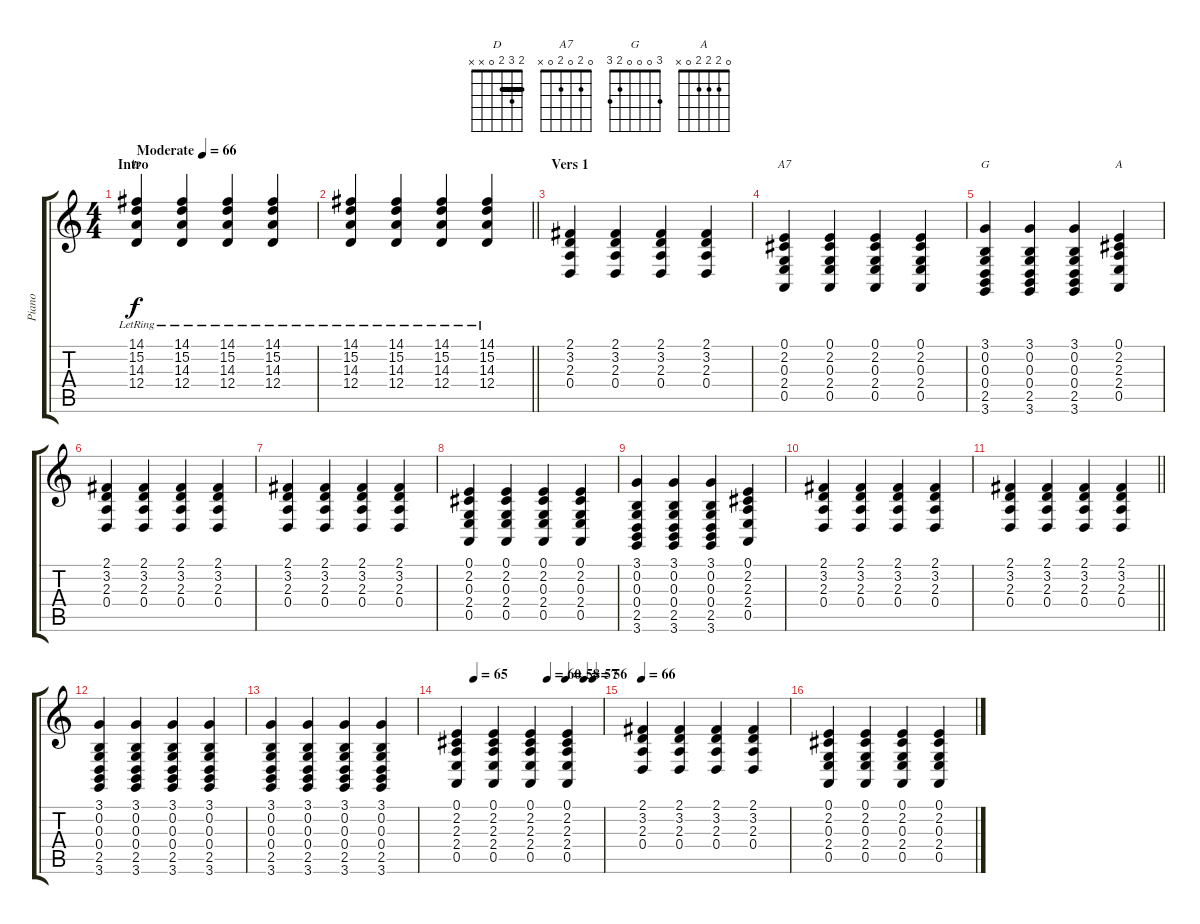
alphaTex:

\track ("Piano" "Piano") {instrument acousticgrandpiano}
\staff {score tabs}
\tuning (E4 B3 G3 D3 A2 E2) {hide}
\chord ("D" 2 3 2 0 x x) {barre 2}
\chord ("A7" 0 2 0 2 0 x)
\chord ("G" 3 0 0 0 2 3)
\chord ("A" 0 2 2 2 0 x)
\ts (4 4)
\section ("" "Intro")
\tempo (66 "Moderate")
\clef g2
\ks c
(14.1{lr} 15.2{lr} 14.3{lr} 12.4{lr}).4{ch "D" dy f instrument acousticgrandpiano} (14.1{lr} 15.2{lr} 14.3{lr} 12.4{lr}).4 (14.1{lr} 15.2{lr} 14.3{lr} 12.4{lr}).4 (14.1{lr} 15.2{lr} 14.3{lr} 12.4{lr}).4 |
\barLineRight lightlight
(14.1{lr} 15.2{lr} 14.3{lr} 12.4{lr}).4 (14.1{lr} 15.2{lr} 14.3{lr} 12.4{lr}).4 (14.1{lr} 15.2{lr} 14.3{lr} 12.4{lr}).4 (14.1{lr} 15.2{lr} 14.3{lr} 12.4{lr}).4 |
\section ("" "Vers 1")
(2.1 3.2 2.3 0.4).4 (2.1 3.2 2.3 0.4).4 (2.1 3.2 2.3 0.4).4 (2.1 3.2 2.3 0.4).4 |
(0.1 2.2 0.3 2.4 0.5).4{ch "A7"} (0.1 2.2 0.3 2.4 0.5).4 (0.1 2.2 0.3 2.4 0.5).4 (0.1 2.2 0.3 2.4 0.5).4 |
(3.1 0.2 0.3 0.4 2.5 3.6).4{ch "G"} (3.1 0.2 0.3 0.4 2.5 3.6).4 (3.1 0.2 0.3 0.4 2.5 3.6).4 (0.1 2.2 2.3 2.4 0.5).4{ch "A"} |
(2.1 3.2 2.3 0.4).4 (2.1 3.2 2.3 0.4).4 (2.1 3.2 2.3 0.4).4 (2.1 3.2 2.3 0.4).4 |
(2.1 3.2 2.3 0.4).4 (2.1 3.2 2.3 0.4).4 (2.1 3.2 2.3 0.4).4 (2.1 3.2 2.3 0.4).4 |
(0.1 2.2 0.3 2.4 0.5).4 (0.1 2.2 0.3 2.4 0.5).4 (0.1 2.2 0.3 2.4 0.5).4 (0.1 2.2 0.3 2.4 0.5).4 |
(3.1 0.2 0.3 0.4 2.5 3.6).4 (3.1 0.2 0.3 0.4 2.5 3.6).4 (3.1 0.2 0.3 0.4 2.5 3.6).4 (0.1 2.2 2.3 2.4 0.5).4 |
(2.1 3.2 2.3 0.4).4 (2.1 3.2 2.3 0.4).4 (2.1 3.2 2.3 0.4).4 (2.1 3.2 2.3 0.4).4 |
\barLineRight lightlight
(2.1 3.2 2.3 0.4).4 (2.1 3.2 2.3 0.4).4 (2.1 3.2 2.3 0.4).4 (2.1 3.2 2.3 0.4).4 |
(3.1 0.2 0.3 0.4 2.5 3.6).4 (3.1 0.2 0.3 0.4 2.5 3.6).4 (3.1 0.2 0.3 0.4 2.5 3.6).4 (3.1 0.2 0.3 0.4 2.5 3.6).4 |
(3.1 0.2 0.3 0.4 2.5 3.6).4 (3.1 0.2 0.3 0.4 2.5 3.6).4 (3.1 0.2 0.3 0.4 2.5 3.6).4 (3.1 0.2 0.3 0.4 2.5 3.6).4 |
\tempo (65 0.125)
\tempo (60 0.625)
\tempo (58 0.75)
\tempo (57 0.875)
\tempo (56 0.9375)
(0.1 2.2 2.3 2.4 0.5).4 (0.1 2.2 2.3 2.4 0.5).4 (0.1 2.2 2.3 2.4 0.5).4 (0.1 2.2 2.3 2.4 0.5).4 |
\tempo 66
(2.1 3.2 2.3 0.4).4 (2.1 3.2 2.3 0.4).4 (2.1 3.2 2.3 0.4).4 (2.1 3.2 2.3 0.4).4 |
(0.1 2.2 0.3 2.4 0.5).4 (0.1 2.2 0.3 2.4 0.5).4 (0.1 2.2 0.3 2.4 0.5).4 (0.1 2.2 0.3 2.4 0.5).4
